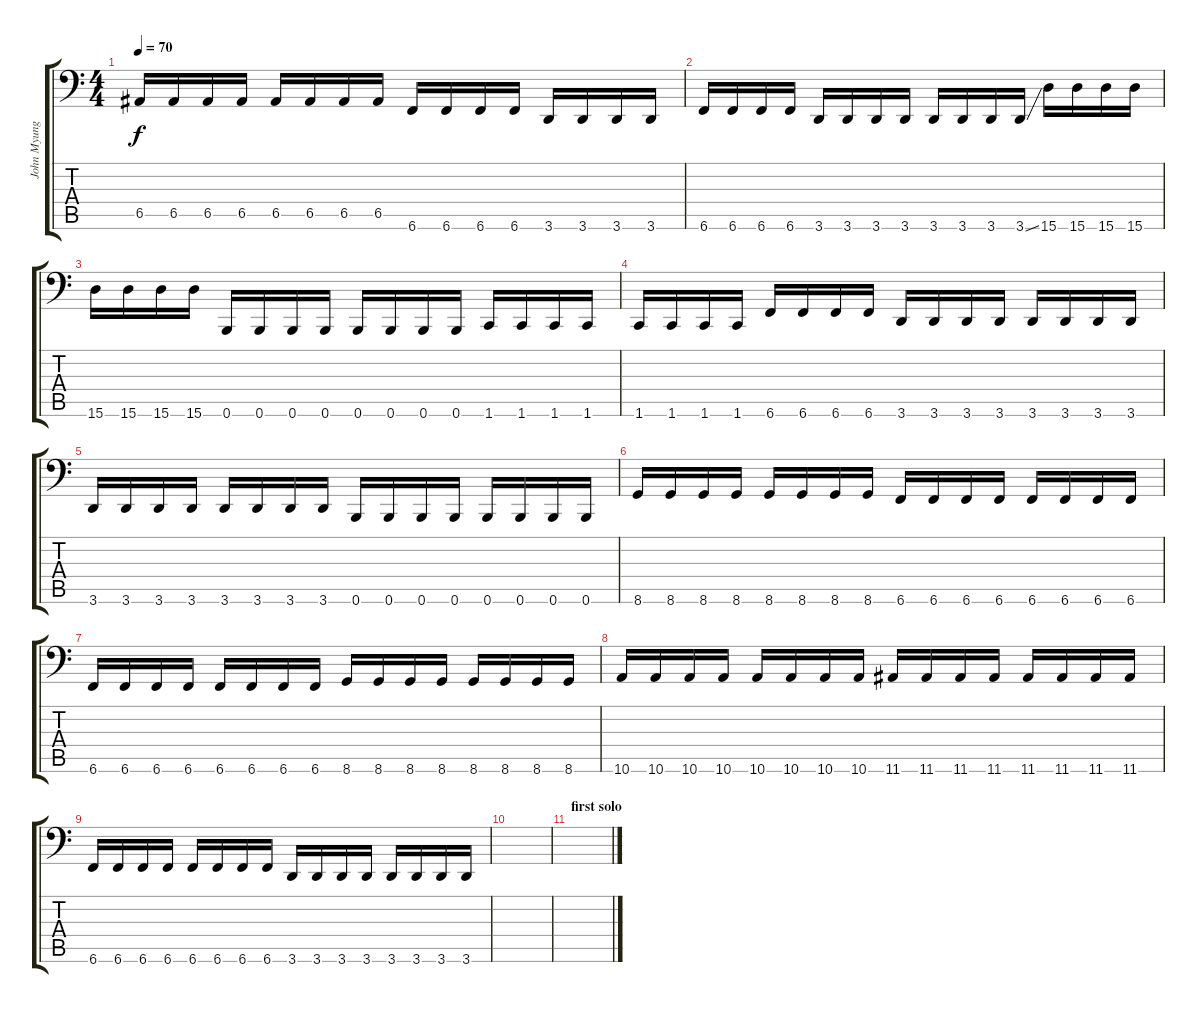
\track ("John Myung" "John Myung") {instrument electricbassfinger}
\staff {score tabs}
\tuning (C3 G2 D2 A1 E1 B0) {hide}
\ts (4 4)
\tempo 70
\clef f4
\ks c
6.5.16{dy f} 6.5.16 6.5.16 6.5.16 6.5.16 6.5.16 6.5.16 6.5.16 6.6.16 6.6.16 6.6.16 6.6.16 3.6.16 3.6.16 3.6.16 3.6.16 |
6.6.16 6.6.16 6.6.16 6.6.16 3.6.16 3.6.16 3.6.16 3.6.16 3.6.16 3.6.16 3.6.16 3.6{ss}.16 15.6.16 15.6.16 15.6.16 15.6.16 |
15.6.16 15.6.16 15.6.16 15.6.16 0.6.16 0.6.16 0.6.16 0.6.16 0.6.16 0.6.16 0.6.16 0.6.16 1.6.16 1.6.16 1.6.16 1.6.16 |
1.6.16 1.6.16 1.6.16 1.6.16 6.6.16 6.6.16 6.6.16 6.6.16 3.6.16 3.6.16 3.6.16 3.6.16 3.6.16 3.6.16 3.6.16 3.6.16 |
3.6.16 3.6.16 3.6.16 3.6.16 3.6.16 3.6.16 3.6.16 3.6.16 0.6.16 0.6.16 0.6.16 0.6.16 0.6.16 0.6.16 0.6.16 0.6.16 |
8.6.16 8.6.16 8.6.16 8.6.16 8.6.16 8.6.16 8.6.16 8.6.16 6.6.16 6.6.16 6.6.16 6.6.16 6.6.16 6.6.16 6.6.16 6.6.16 |
6.6.16 6.6.16 6.6.16 6.6.16 6.6.16 6.6.16 6.6.16 6.6.16 8.6.16 8.6.16 8.6.16 8.6.16 8.6.16 8.6.16 8.6.16 8.6.16 |
10.6.16 10.6.16 10.6.16 10.6.16 10.6.16 10.6.16 10.6.16 10.6.16 11.6.16 11.6.16 11.6.16 11.6.16 11.6.16 11.6.16 11.6.16 11.6.16 |
6.6.16 6.6.16 6.6.16 6.6.16 6.6.16 6.6.16 6.6.16 6.6.16 3.6.16 3.6.16 3.6.16 3.6.16 3.6.16 3.6.16 3.6.16 3.6.16 |
|
\section ("" "first solo")
